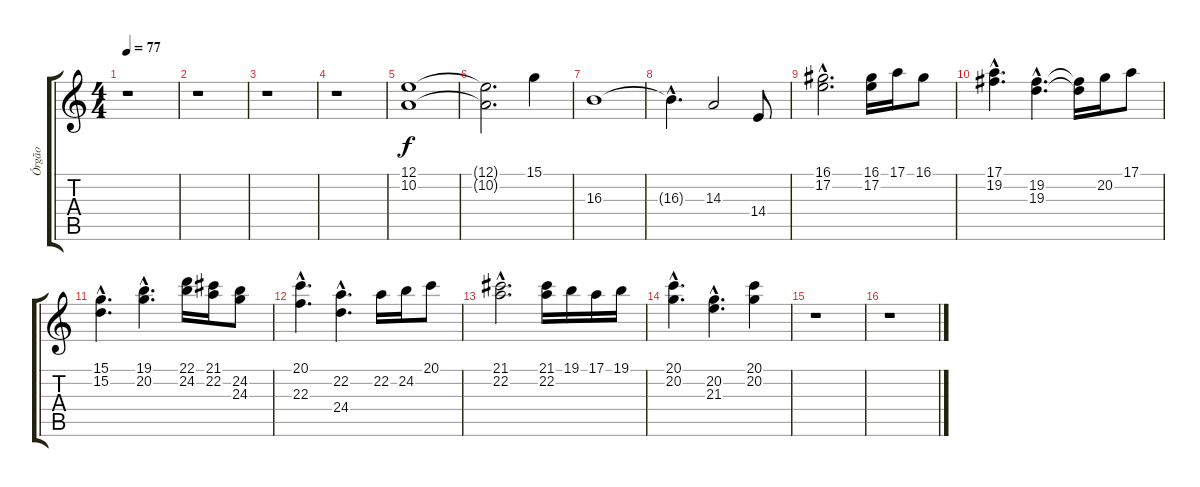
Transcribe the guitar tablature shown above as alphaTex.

\track ("Órgão" "Órgão") {instrument drawbarorgan}
\staff {score tabs}
\tuning (E4 B3 G3 D3 A2 E2) {hide}
\ts (4 4)
\tempo 77
\clef g2
\ks c
r.1{dy f} |
r.1 |
r.1 |
r.1 |
(12.1 10.2).1 |
(12.1{t} 10.2{t}).2{d} 15.1.4 |
16.3.1 |
16.3{hac t}.4{d} 14.3.2 14.4.8 |
(16.1{hac} 17.2{hac}).2{d} (16.1 17.2).16 17.1.16 16.1.8 |
(17.1{hac} 19.2{hac}).4{d} (19.2{hac} 19.3{hac}).4{d} (19.2{t} 19.3{t}).16 20.2.16 17.1.8 |
(15.1{hac} 15.2{hac}).4{d} (19.1{hac} 20.2{hac}).4{d} (22.1 24.2).16 (21.1 22.2).16 (24.2 24.3).8 |
(20.1{hac} 22.3{hac}).4{d} (22.2{hac} 24.4{hac}).4{d} 22.2.16 24.2.16 20.1.8 |
(21.1{hac} 22.2{hac}).2{d} (21.1 22.2).16 19.1.16 17.1.16 19.1.16 |
(20.1{hac} 20.2{hac}).4{d} (20.2{hac} 21.3{hac}).4{d} (20.1 20.2).4 |
r.1 |
r.1
